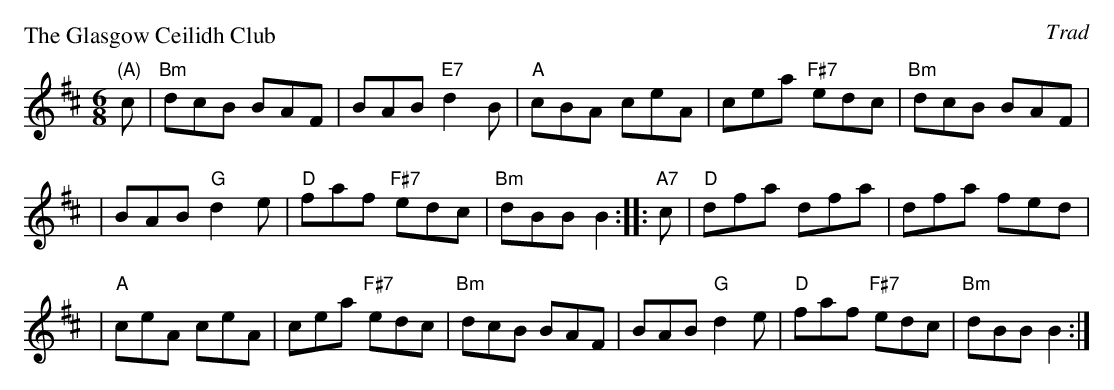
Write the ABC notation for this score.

X:1
P: The Glasgow Ceilidh Club
O: Trad
M: 6/8
L: 1/8
K: Bm
"(A)"c \
| "Bm"dcB BAF | BAB "E7"d2B | "A"cBA ceA | cea "F#7"edc | "Bm"dcB BAF |
| BAB "G"d2e | "D"faf "F#7"edc | "Bm"dBB B2 :: "A7"c | "D"dfa dfa | dfa fed |
| "A"ceA ceA | cea "F#7"edc | "Bm"dcB BAF | BAB "G"d2e | "D"faf "F#7"edc | "Bm"dBB B2 :|
